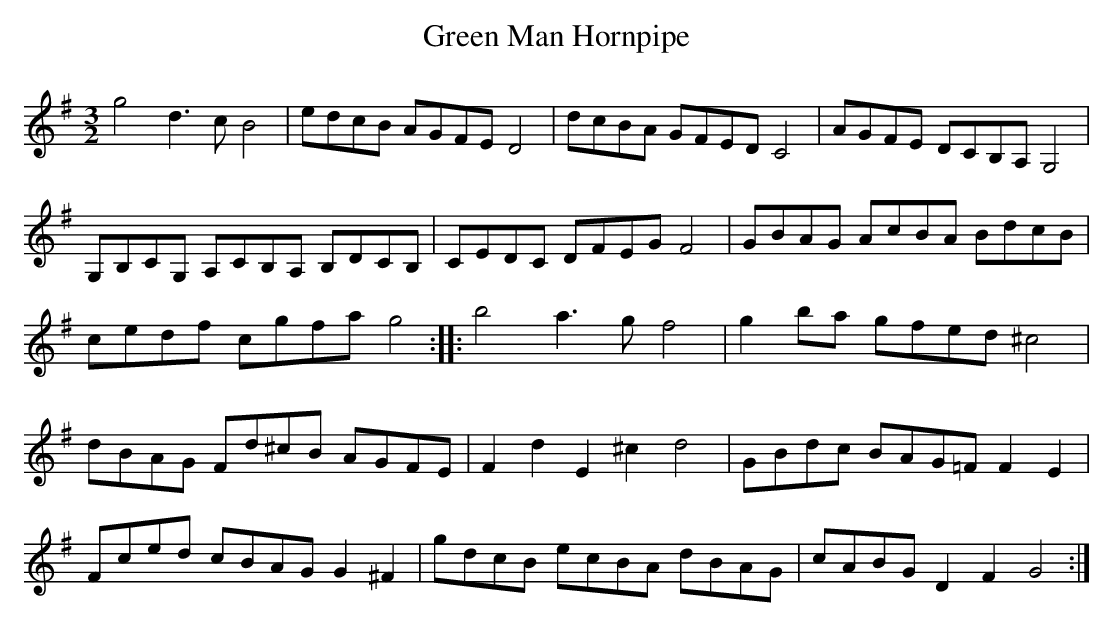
X:1
T:Green Man Hornpipe
M:3/2
L:1/8
K:G
g4 d3 c B4| edcB AGFE D4| dcBA GFED C4| AGFE DCB,A, G,4|\
G,B,CG, A,CB,A, B,DCB,|CEDC DFEG F4| GBAG AcBA BdcB|\
 cedf cgfa g4:: b4  a3 g f4| g2 ba gfed ^c4|\
dBAG Fd^cB AGFE| F2 d2E2 ^c2 d4| GBdc  BAG=F F2 E2| Fced cBAG G2 ^F2|\
gdcB ecBA dBAG| cABG D2 F2 G4:|
